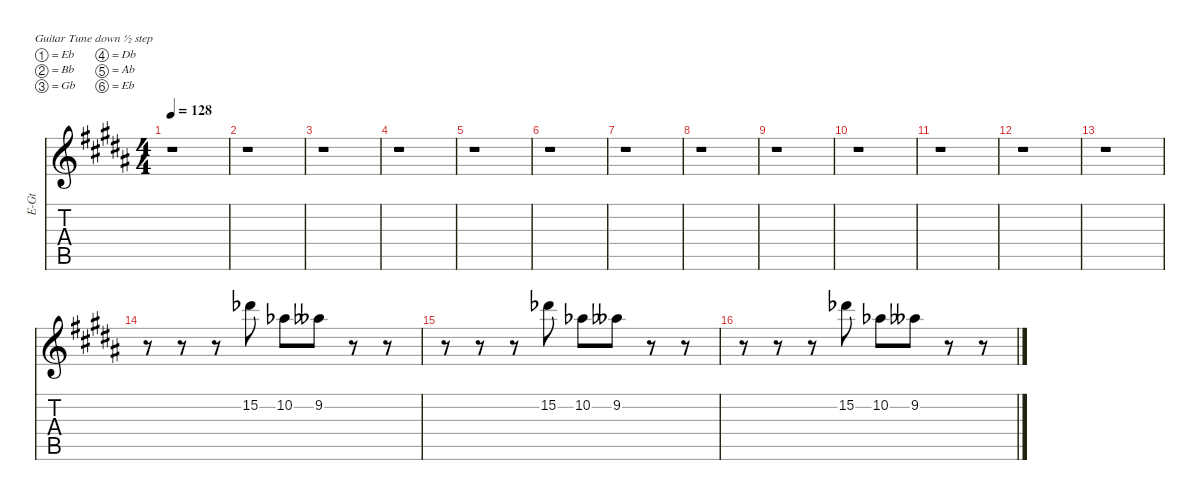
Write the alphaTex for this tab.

\hideDynamics
\bracketExtendMode nobrackets
\otherSystemsTrackNameOrientation horizontal
\track ("Harmonic noises" "E-Gt") {instrument guitarharmonics}
\staff {score tabs}
\tuning (Eb4 Bb3 Gb3 Db3 Ab2 Eb2)
\ts (4 4)
\tempo 128
\clef g2
\ks b
r.1{dy f beam Down} |
r.1{beam Down} |
r.1{beam Down} |
r.1{beam Down} |
r.1{beam Down} |
r.1{beam Down} |
r.1{beam Down} |
r.1{beam Down} |
r.1{beam Down} |
r.1{beam Down} |
r.1{beam Down} |
r.1{beam Down} |
r.1{beam Down} |
r.8{beam Down} r.8{beam Down} r.8{beam Down} 15.2{acc b}.8{beam Down} 10.2{acc b}.8{beam Down} 9.2{acc bb}.8{beam Down} r.8{beam Down} r.8{beam Down} |
r.8{beam Down} r.8{beam Down} r.8{beam Down} 15.2{acc b}.8{beam Down} 10.2{acc b}.8{beam Down} 9.2{acc bb}.8{beam Down} r.8{beam Down} r.8{beam Down} |
r.8{beam Down} r.8{beam Down} r.8{beam Down} 15.2{acc b}.8{beam Down} 10.2{acc b}.8{beam Down} 9.2{acc bb}.8{beam Down} r.8{beam Down} r.8{beam Down}
